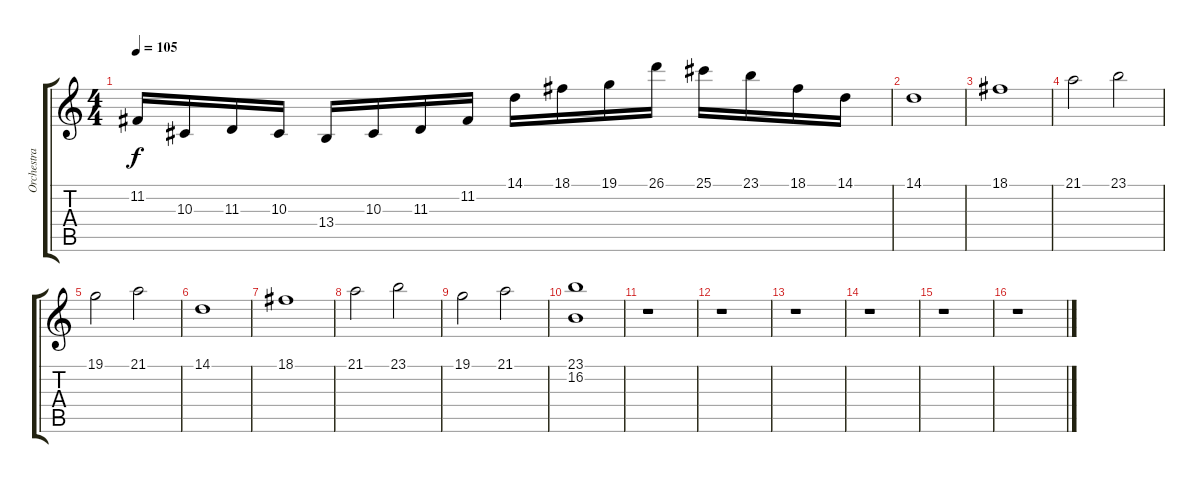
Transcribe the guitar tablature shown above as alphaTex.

\track ("Orchestra" "Orchestra") {instrument stringensemble1}
\staff {score tabs}
\tuning (C4 G3 Eb3 Bb2 F2 C2) {hide}
\ts (4 4)
\tempo 105
\clef g2
\ks c
11.2.16{dy f} 10.3.16 11.3.16 10.3.16 13.4.16 10.3.16 11.3.16 11.2.16 14.1.16 18.1.16 19.1.16 26.1.16 25.1.16 23.1.16 18.1.16 14.1.16 |
14.1.1 |
18.1.1 |
21.1.2 23.1.2 |
19.1.2 21.1.2 |
14.1.1 |
18.1.1 |
21.1.2 23.1.2 |
19.1.2 21.1.2 |
(23.1 16.2).1 |
r.1 |
r.1 |
r.1 |
r.1 |
r.1 |
r.1
